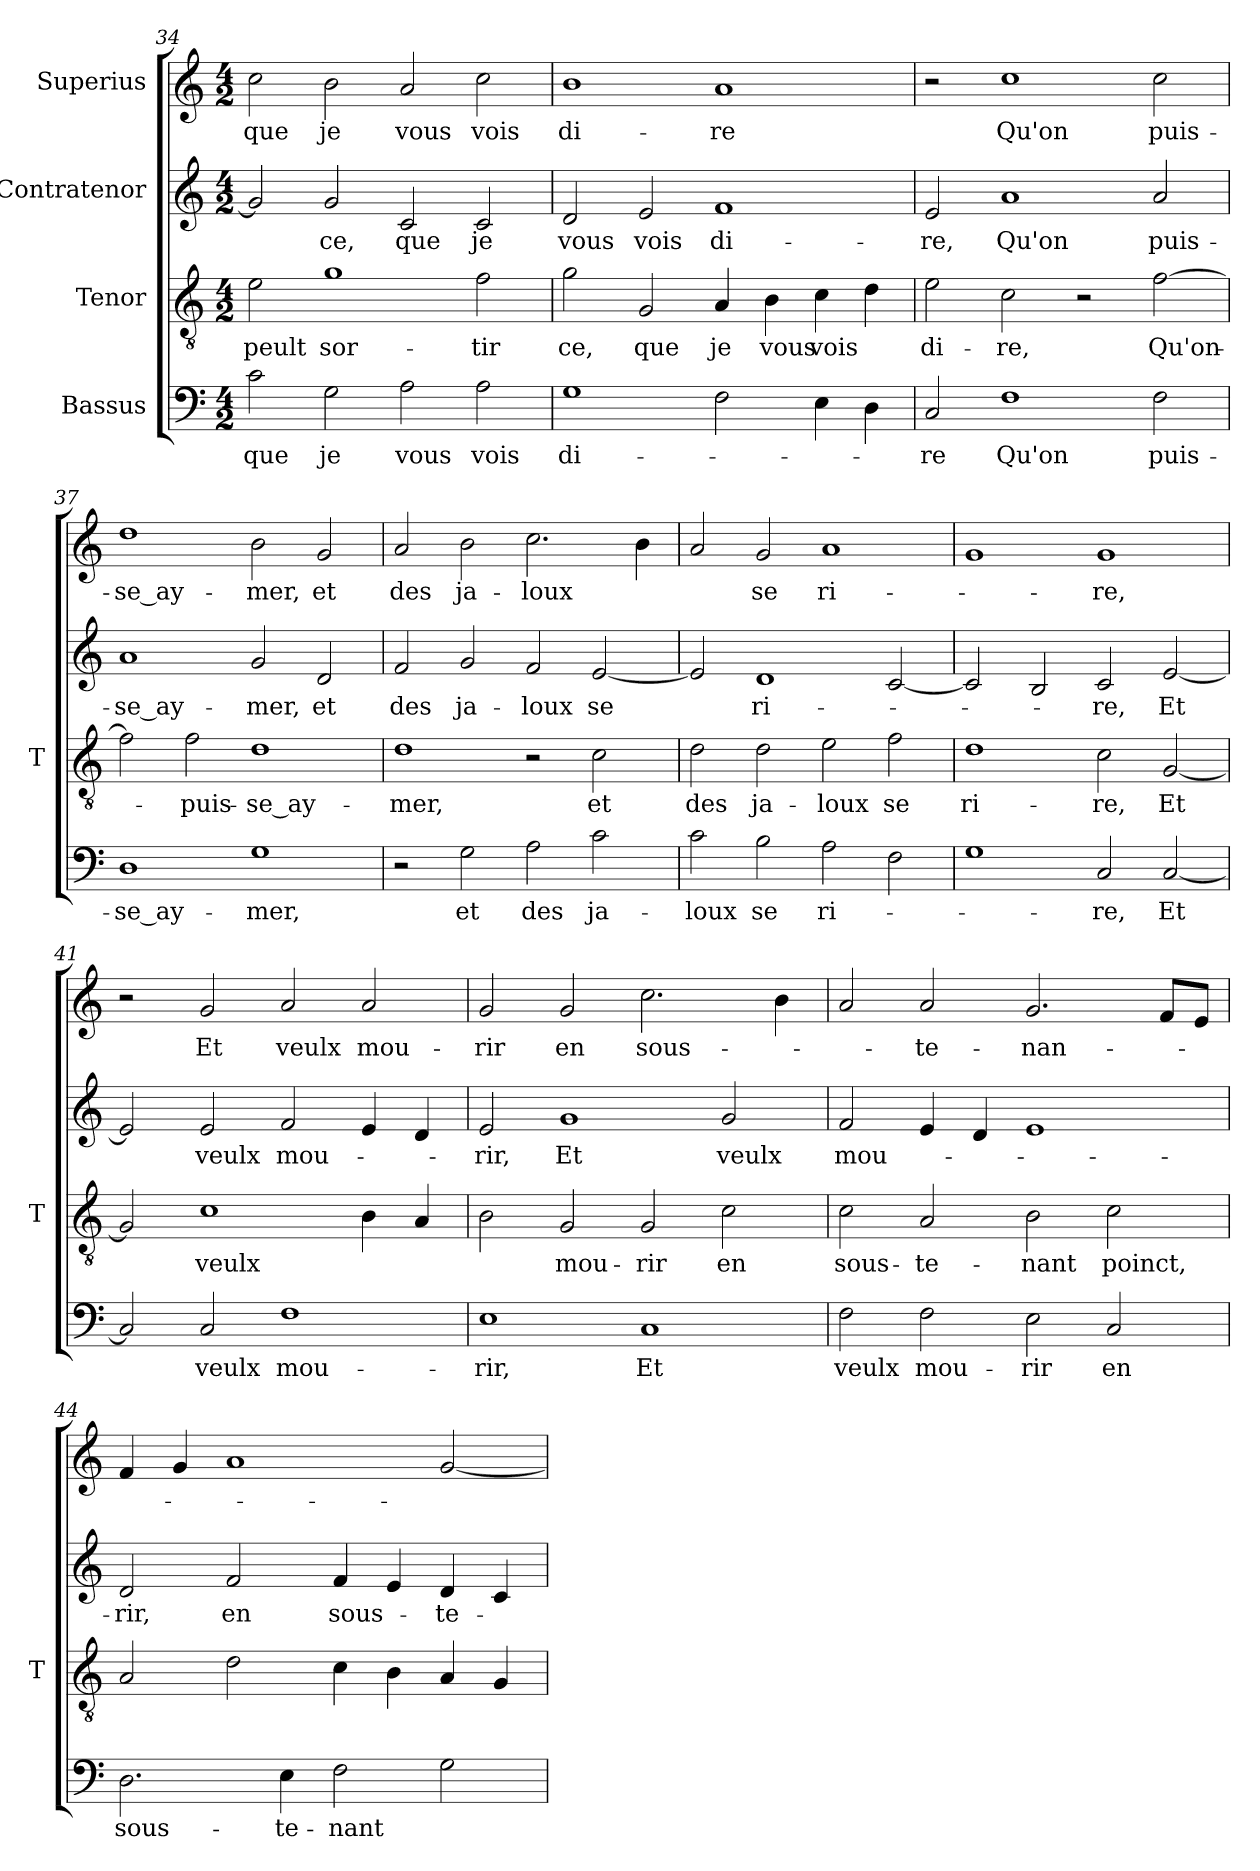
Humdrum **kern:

**kern	**text	**kern	**text	**kern	**text	**kern	**text
*part4	*part4	*part3	*part3	*part2	*part2	*part1	*part1
*staff4	*staff4	*staff3	*staff3	*staff2	*staff2	*staff1	*staff1
*I"Bassus	*	*I"Tenor	*	*I"Contratenor	*	*I"Superius	*
*	*	*I'T	*	*	*	*	*
*clefF4	*	*clefGv2	*	*clefG2	*	*clefG2	*
*k[]	*	*k[]	*	*k[]	*	*k[]	*
*M4/2	*	*M4/2	*	*M4/2	*	*M4/2	*
=34	=34	=34	=34	=34	=34	=34	=34
2c	-que	2e	-peult	2g]	.	2cc	-que
2G	-je	1g	sor-	2g	-ce,	2b	-je
2A	-vous	.	.	2c	-que	2a	-vous
2A	-vois	2f	-tir	2c	-je	2cc	-vois
=35	=35	=35	=35	=35	=35	=35	=35
1G	di-	2g	-ce,	2d	-vous	1b	di-
.	.	2G	-que	2e	-vois	.	.
2F	.	4A	-je	1f	di-	1a	-re
.	.	4B	-vous	.	.	.	.
4E	.	4c	-vois	.	.	.	.
4D	.	4d	.	.	.	.	.
=36	=36	=36	=36	=36	=36	=36	=36
2C	-re	2e	di-	2e	-re,	2r	.
1F	-Qu'on	2c	-re,	1a	-Qu'on	1cc	-Qu'on
.	.	2r	.	.	.	.	.
2F	puis-	[2f	Qu'on-	2a	puis-	2cc	puis-
=37	=37	=37	=37	=37	=37	=37	=37
1D	se_ay-	2f]	.	1a	se_ay-	1dd	se_ay-
.	.	2f	puis-	.	.	.	.
1G	-mer,	1d	se_ay-	2g	-mer,	2b	-mer,
.	.	.	.	2d	-et	2g	-et
=38	=38	=38	=38	=38	=38	=38	=38
2r	.	1d	-mer,	2f	-des	2a	-des
2G	-et	.	.	2g	ja-	2b	ja-
2A	-des	2r	.	2f	-loux	2.cc	-loux
2c	ja-	2c	-et	[2e	-se	.	.
.	.	.	.	.	.	4b	.
=39	=39	=39	=39	=39	=39	=39	=39
2c	-loux	2d	-des	2e]	.	2a	.
2B	-se	2d	ja-	1d	ri-	2g	-se
2A	ri-	2e	-loux	.	.	1a	ri-
2F	.	2f	-se	[2c	.	.	.
=40	=40	=40	=40	=40	=40	=40	=40
1G	.	1d	ri-	2c]	.	1g	.
.	.	.	.	2B	.	.	.
2C	-re,	2c	-re,	2c	-re,	1g	-re,
[2C	-Et	[2G	-Et	[2e	-Et	.	.
=41	=41	=41	=41	=41	=41	=41	=41
2C]	.	2G]	.	2e]	.	2r	.
2C	-veulx	1c	-veulx	2e	-veulx	2g	-Et
1F	mou-	.	.	2f	mou-	2a	-veulx
.	.	4B	.	4e	.	2a	mou-
.	.	4A	.	4d	.	.	.
=42	=42	=42	=42	=42	=42	=42	=42
1E	-rir,	2B	.	2e	-rir,	2g	-rir
.	.	2G	mou-	1g	-Et	2g	-en
1C	-Et	2G	-rir	.	.	2.cc	sous-
.	.	2c	-en	2g	-veulx	.	.
.	.	.	.	.	.	4b	.
=43	=43	=43	=43	=43	=43	=43	=43
2F	-veulx	2c	sous-	2f	mou-	2a	.
2F	mou-	2A	te-	4e	.	2a	te-
.	.	.	.	4d	.	.	.
2E	-rir	2B	-nant	1e	.	2.g	nan-
2C	-en	2c	-poinct,	.	.	.	.
.	.	.	.	.	.	8fL	.
.	.	.	.	.	.	8eJ	.
=44	=44	=44	=44	=44	=44	=44	=44
2.D	sous-	2A	.	2d	-rir,	4f	.
.	.	.	.	.	.	4g	.
.	.	2d	.	2f	-en	1a	.
4E	te-	.	.	.	.	.	.
2F	-nant	4c	.	4f	sous-	.	.
.	.	4B	.	4e	.	.	.
2G	.	4A	.	4d	te-	[2g	.
.	.	4G	.	4c	.	.	.
=	=	=	=	=	=	=	=
*-	*-	*-	*-	*-	*-	*-	*-
